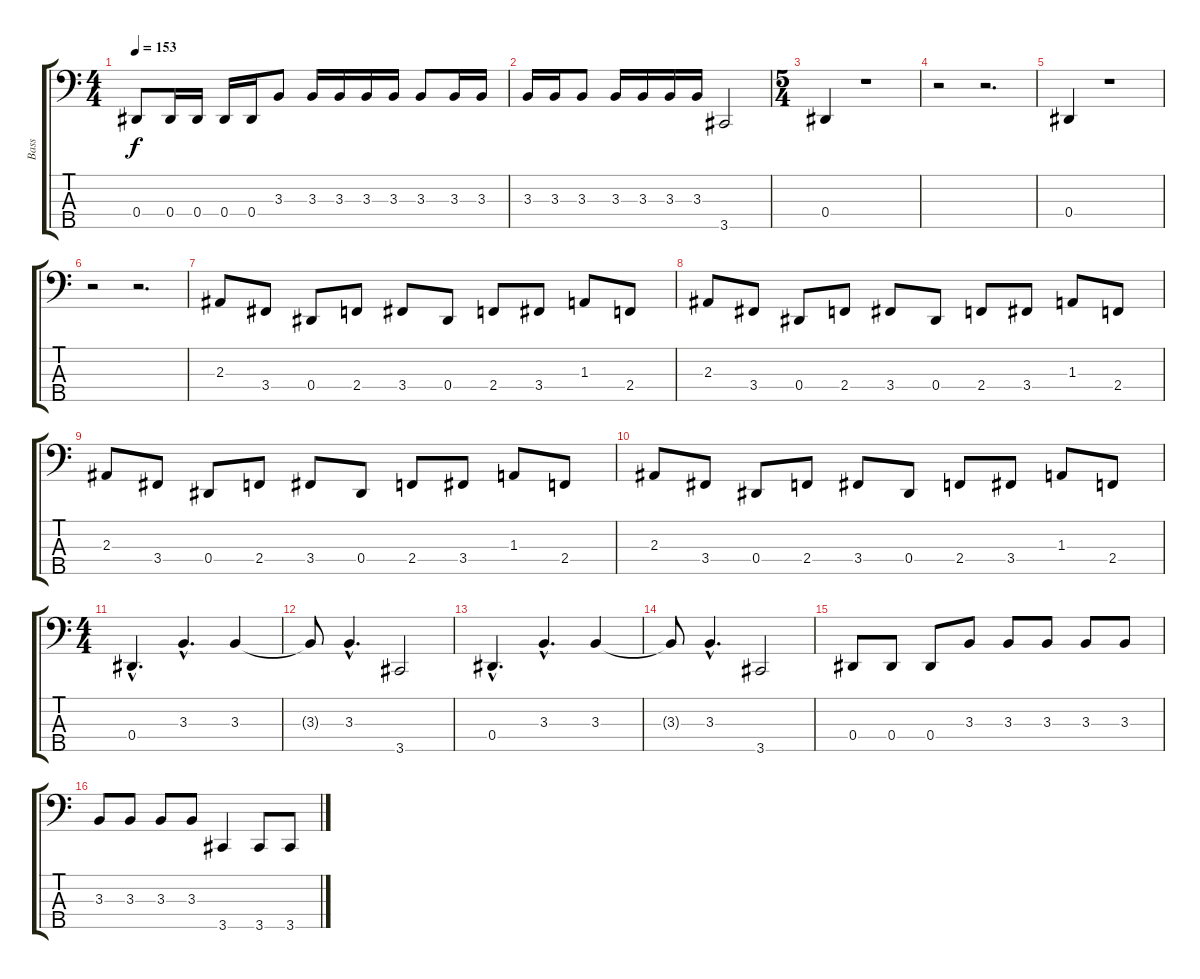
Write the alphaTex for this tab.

\track ("Bass" "Bass") {instrument electricbassfinger}
\staff {score tabs}
\tuning (Gb2 Db2 Ab1 Eb1 Bb0) {hide}
\ts (4 4)
\tempo 153
\clef f4
\ks c
0.4.8{dy f} 0.4.16 0.4.16 0.4.16 0.4.16 3.3.8 3.3.16 3.3.16 3.3.16 3.3.16 3.3.8 3.3.16 3.3.16 |
3.3.16 3.3.16 3.3.8 3.3.16 3.3.16 3.3.16 3.3.16 3.5.2 |
\ts (5 4)
0.4.4 r.1 |
r.2 r.2{d} |
0.4.4 r.1 |
r.2 r.2{d} |
2.3.8 3.4.8 0.4.8 2.4.8 3.4.8 0.4.8 2.4.8 3.4.8 1.3.8 2.4.8 |
2.3.8 3.4.8 0.4.8 2.4.8 3.4.8 0.4.8 2.4.8 3.4.8 1.3.8 2.4.8 |
2.3.8 3.4.8 0.4.8 2.4.8 3.4.8 0.4.8 2.4.8 3.4.8 1.3.8 2.4.8 |
2.3.8 3.4.8 0.4.8 2.4.8 3.4.8 0.4.8 2.4.8 3.4.8 1.3.8 2.4.8 |
\ts (4 4)
0.4{hac}.4{d} 3.3{hac}.4{d} 3.3.4 |
3.3{t}.8 3.3{hac}.4{d} 3.5.2 |
0.4{hac}.4{d} 3.3{hac}.4{d} 3.3.4 |
3.3{t}.8 3.3{hac}.4{d} 3.5.2 |
0.4.8 0.4.8 0.4.8 3.3.8 3.3.8 3.3.8 3.3.8 3.3.8 |
3.3.8 3.3.8 3.3.8 3.3.8 3.5.4 3.5.8 3.5.8
